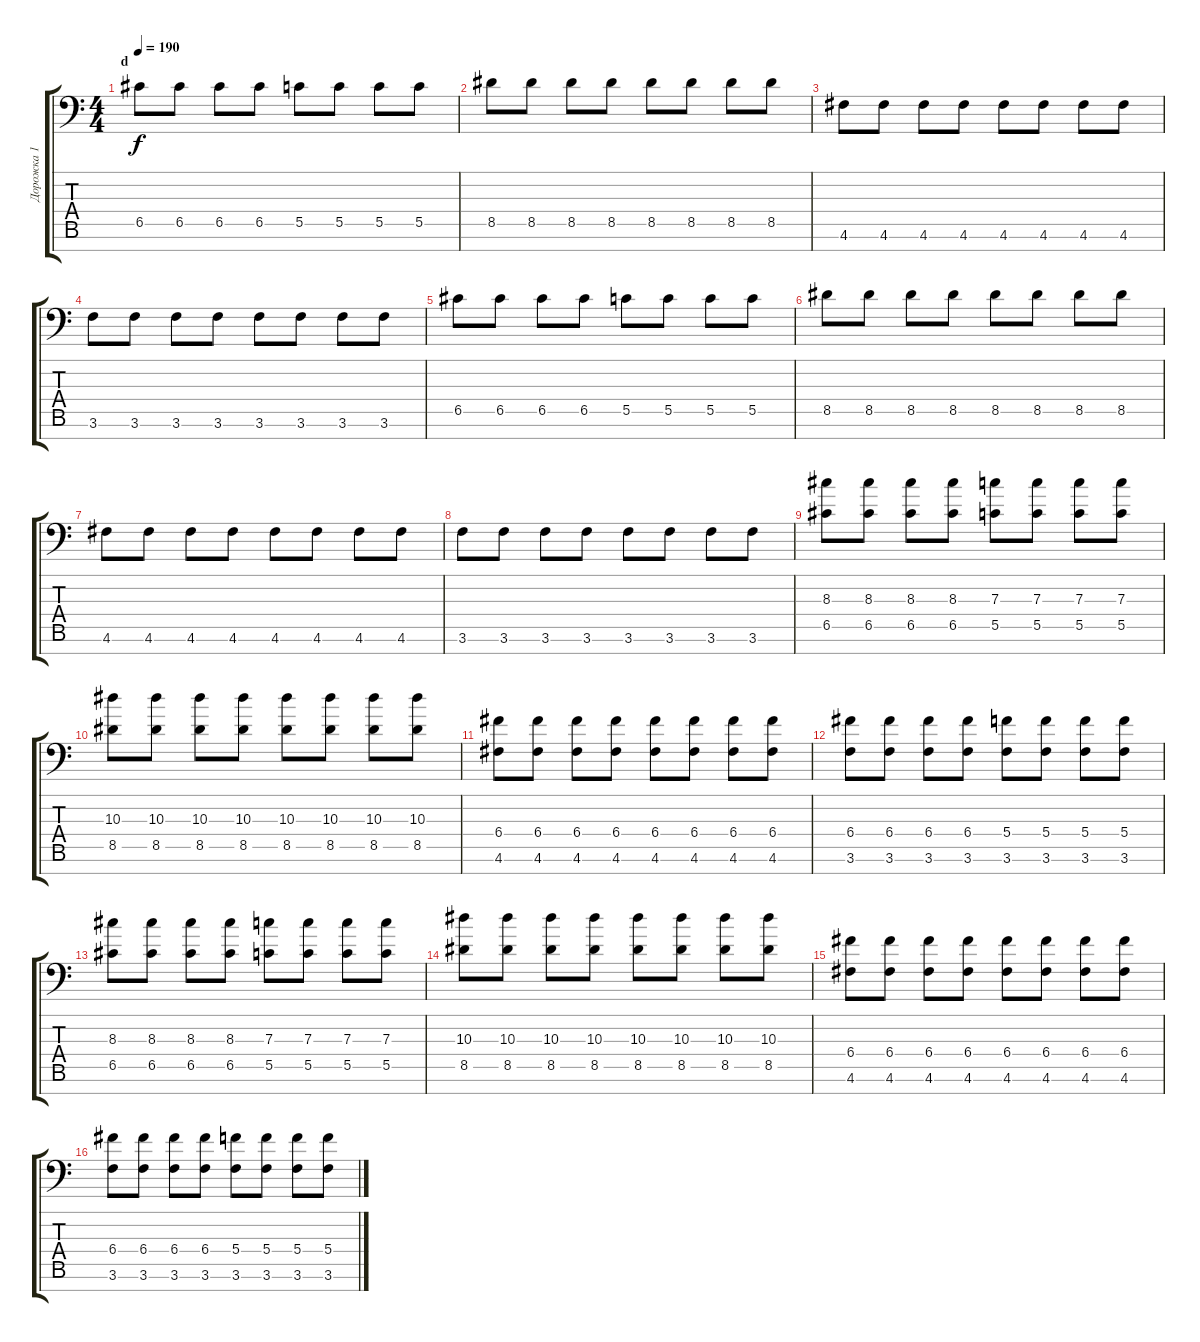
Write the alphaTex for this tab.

\track ("Дорожка 1" "Дорожка 1") {instrument acousticguitarsteel}
\staff {score tabs}
\tuning (D4 A3 F3 C3 G2 D2 A1) {hide}
\ts (4 4)
\section ("" "d")
\tempo 190
\clef f4
\ks c
6.5.8{dy f} 6.5.8 6.5.8 6.5.8 5.5.8 5.5.8 5.5.8 5.5.8 |
8.5.8 8.5.8 8.5.8 8.5.8 8.5.8 8.5.8 8.5.8 8.5.8 |
4.6.8 4.6.8 4.6.8 4.6.8 4.6.8 4.6.8 4.6.8 4.6.8 |
3.6.8 3.6.8 3.6.8 3.6.8 3.6.8 3.6.8 3.6.8 3.6.8 |
6.5.8 6.5.8 6.5.8 6.5.8 5.5.8 5.5.8 5.5.8 5.5.8 |
8.5.8 8.5.8 8.5.8 8.5.8 8.5.8 8.5.8 8.5.8 8.5.8 |
4.6.8 4.6.8 4.6.8 4.6.8 4.6.8 4.6.8 4.6.8 4.6.8 |
3.6.8 3.6.8 3.6.8 3.6.8 3.6.8 3.6.8 3.6.8 3.6.8 |
(8.3 6.5).8 (8.3 6.5).8 (8.3 6.5).8 (8.3 6.5).8 (7.3 5.5).8 (7.3 5.5).8 (7.3 5.5).8 (7.3 5.5).8 |
(10.3 8.5).8 (10.3 8.5).8 (10.3 8.5).8 (10.3 8.5).8 (10.3 8.5).8 (10.3 8.5).8 (10.3 8.5).8 (10.3 8.5).8 |
(6.4 4.6).8 (6.4 4.6).8 (6.4 4.6).8 (6.4 4.6).8 (6.4 4.6).8 (6.4 4.6).8 (6.4 4.6).8 (6.4 4.6).8 |
(6.4 3.6).8 (6.4 3.6).8 (6.4 3.6).8 (6.4 3.6).8 (5.4 3.6).8 (5.4 3.6).8 (5.4 3.6).8 (5.4 3.6).8 |
(8.3 6.5).8 (8.3 6.5).8 (8.3 6.5).8 (8.3 6.5).8 (7.3 5.5).8 (7.3 5.5).8 (7.3 5.5).8 (7.3 5.5).8 |
(10.3 8.5).8 (10.3 8.5).8 (10.3 8.5).8 (10.3 8.5).8 (10.3 8.5).8 (10.3 8.5).8 (10.3 8.5).8 (10.3 8.5).8 |
(6.4 4.6).8 (6.4 4.6).8 (6.4 4.6).8 (6.4 4.6).8 (6.4 4.6).8 (6.4 4.6).8 (6.4 4.6).8 (6.4 4.6).8 |
(6.4 3.6).8 (6.4 3.6).8 (6.4 3.6).8 (6.4 3.6).8 (5.4 3.6).8 (5.4 3.6).8 (5.4 3.6).8 (5.4 3.6).8
